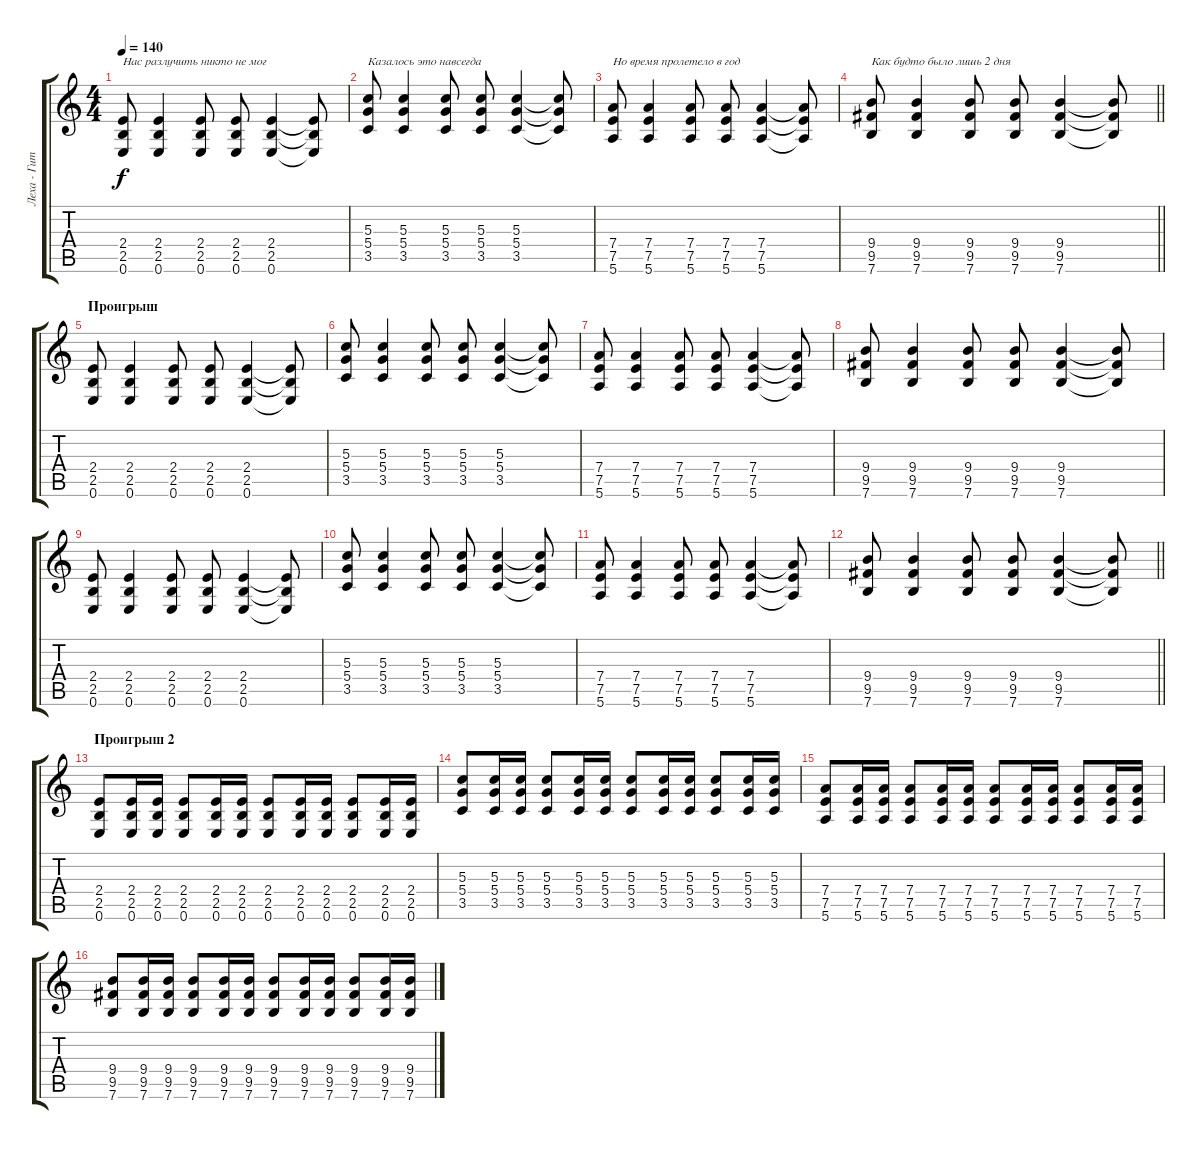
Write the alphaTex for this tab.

\track ("Леха - Гитара" "Леха - Гит") {instrument overdrivenguitar}
\staff {score tabs}
\tuning (E4 B3 G3 D3 A2 E2) {hide}
\ts (4 4)
\tempo 140
\clef g2
\ks c
(2.4 2.5 0.6).8{txt "Нас разлучить никто не мог" dy f} (2.4 2.5 0.6).4 (2.4 2.5 0.6).8 (2.4 2.5 0.6).8 (2.4 2.5 0.6).4 (2.4{t} 2.5{t} 0.6{t}).8 |
(5.3 5.4 3.5).8{txt "Казалось это навсегда"} (5.3 5.4 3.5).4 (5.3 5.4 3.5).8 (5.3 5.4 3.5).8 (5.3 5.4 3.5).4 (5.3{t} 5.4{t} 3.5{t}).8 |
(7.4 7.5 5.6).8{txt "Но время пролетело в год"} (7.4 7.5 5.6).4 (7.4 7.5 5.6).8 (7.4 7.5 5.6).8 (7.4 7.5 5.6).4 (7.4{t} 7.5{t} 5.6{t}).8 |
\barLineRight lightlight
(9.4 9.5 7.6).8{txt "Как будто было лишь 2 дня"} (9.4 9.5 7.6).4 (9.4 9.5 7.6).8 (9.4 9.5 7.6).8 (9.4 9.5 7.6).4 (9.4{t} 9.5{t} 7.6{t}).8 |
\section ("" "Проигрыш")
(2.4 2.5 0.6).8 (2.4 2.5 0.6).4 (2.4 2.5 0.6).8 (2.4 2.5 0.6).8 (2.4 2.5 0.6).4 (2.4{t} 2.5{t} 0.6{t}).8 |
(5.3 5.4 3.5).8 (5.3 5.4 3.5).4 (5.3 5.4 3.5).8 (5.3 5.4 3.5).8 (5.3 5.4 3.5).4 (5.3{t} 5.4{t} 3.5{t}).8 |
(7.4 7.5 5.6).8 (7.4 7.5 5.6).4 (7.4 7.5 5.6).8 (7.4 7.5 5.6).8 (7.4 7.5 5.6).4 (7.4{t} 7.5{t} 5.6{t}).8 |
(9.4 9.5 7.6).8 (9.4 9.5 7.6).4 (9.4 9.5 7.6).8 (9.4 9.5 7.6).8 (9.4 9.5 7.6).4 (9.4{t} 9.5{t} 7.6{t}).8 |
(2.4 2.5 0.6).8 (2.4 2.5 0.6).4 (2.4 2.5 0.6).8 (2.4 2.5 0.6).8 (2.4 2.5 0.6).4 (2.4{t} 2.5{t} 0.6{t}).8 |
(5.3 5.4 3.5).8 (5.3 5.4 3.5).4 (5.3 5.4 3.5).8 (5.3 5.4 3.5).8 (5.3 5.4 3.5).4 (5.3{t} 5.4{t} 3.5{t}).8 |
(7.4 7.5 5.6).8 (7.4 7.5 5.6).4 (7.4 7.5 5.6).8 (7.4 7.5 5.6).8 (7.4 7.5 5.6).4 (7.4{t} 7.5{t} 5.6{t}).8 |
\barLineRight lightlight
(9.4 9.5 7.6).8 (9.4 9.5 7.6).4 (9.4 9.5 7.6).8 (9.4 9.5 7.6).8 (9.4 9.5 7.6).4 (9.4{t} 9.5{t} 7.6{t}).8 |
\section ("" "Проигрыш 2")
(2.4 2.5 0.6).8 (2.4 2.5 0.6).16 (2.4 2.5 0.6).16 (2.4 2.5 0.6).8 (2.4 2.5 0.6).16 (2.4 2.5 0.6).16 (2.4 2.5 0.6).8 (2.4 2.5 0.6).16 (2.4 2.5 0.6).16 (2.4 2.5 0.6).8 (2.4 2.5 0.6).16 (2.4 2.5 0.6).16 |
(5.3 5.4 3.5).8 (5.3 5.4 3.5).16 (5.3 5.4 3.5).16 (5.3 5.4 3.5).8 (5.3 5.4 3.5).16 (5.3 5.4 3.5).16 (5.3 5.4 3.5).8 (5.3 5.4 3.5).16 (5.3 5.4 3.5).16 (5.3 5.4 3.5).8 (5.3 5.4 3.5).16 (5.3 5.4 3.5).16 |
(7.4 7.5 5.6).8 (7.4 7.5 5.6).16 (7.4 7.5 5.6).16 (7.4 7.5 5.6).8 (7.4 7.5 5.6).16 (7.4 7.5 5.6).16 (7.4 7.5 5.6).8 (7.4 7.5 5.6).16 (7.4 7.5 5.6).16 (7.4 7.5 5.6).8 (7.4 7.5 5.6).16 (7.4 7.5 5.6).16 |
(9.4 9.5 7.6).8 (9.4 9.5 7.6).16 (9.4 9.5 7.6).16 (9.4 9.5 7.6).8 (9.4 9.5 7.6).16 (9.4 9.5 7.6).16 (9.4 9.5 7.6).8 (9.4 9.5 7.6).16 (9.4 9.5 7.6).16 (9.4 9.5 7.6).8 (9.4 9.5 7.6).16 (9.4 9.5 7.6).16
